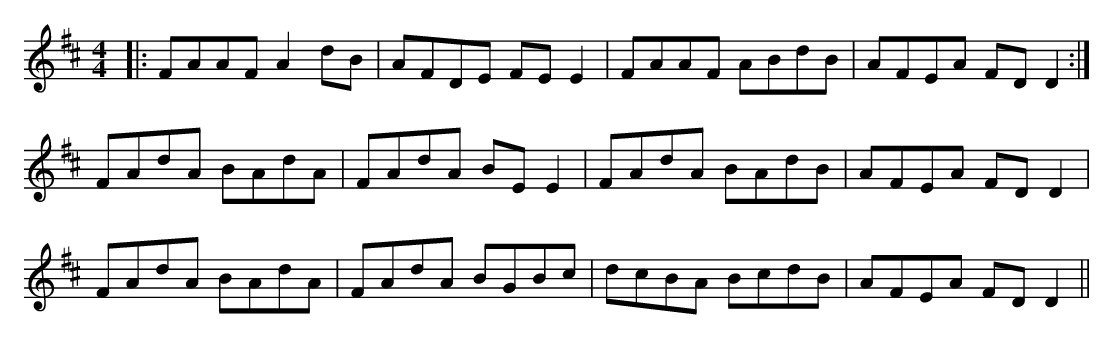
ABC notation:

X:1
M:4/4
K:D
|:FAAF A2dB|AFDE FEE2|FAAF ABdB|AFEA FDD2:|
FAdA BAdA|FAdA BEE2|FAdA BAdB|AFEA FDD2|
FAdA BAdA|FAdA BGBc|dcBA BcdB|AFEA FDD2||
